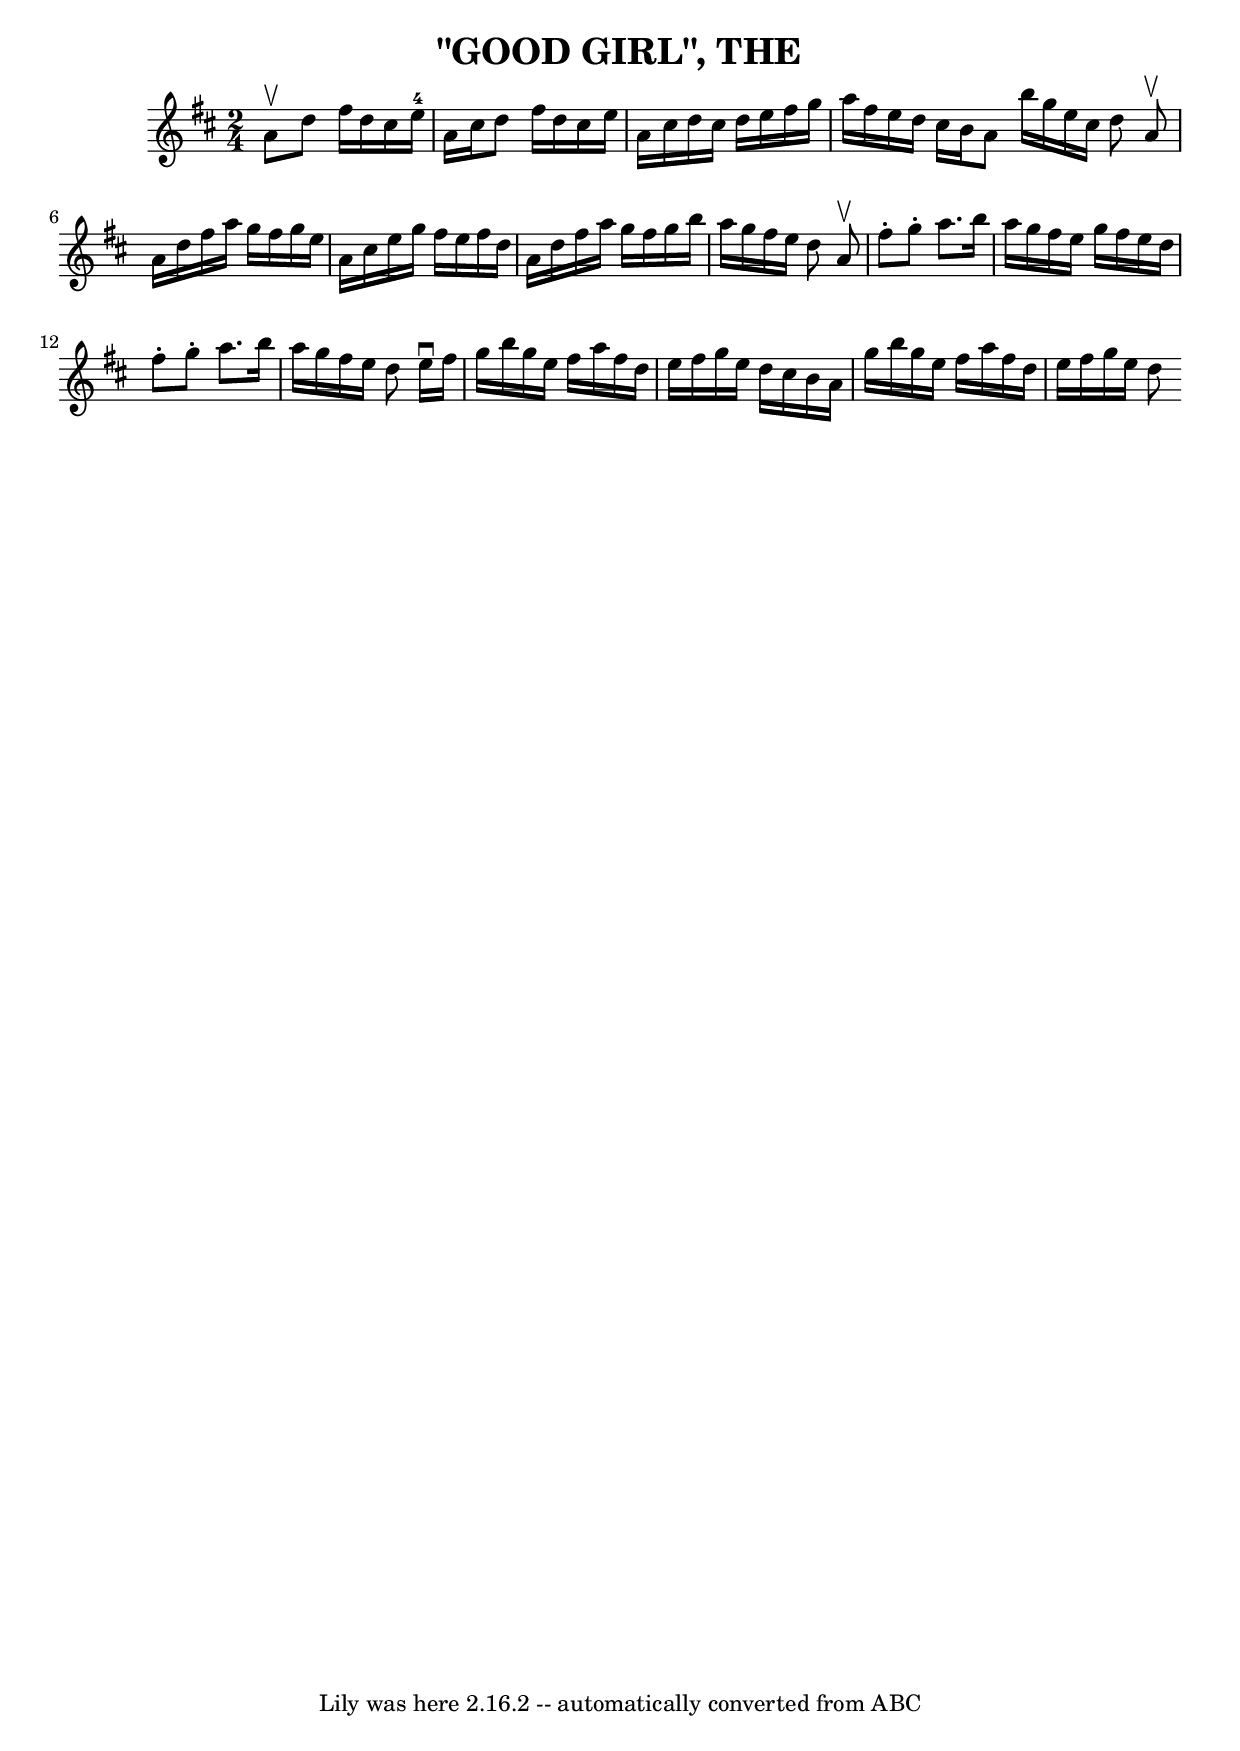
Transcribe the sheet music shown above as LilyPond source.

\version "2.16.2"
\include "Mammoth.ily"
\header {
  %% book = "Coles pg 26.8"
  crossRefNumber = "8"
  footnotes = "\\\\GOOD GIRL -- First lady turn second gent, first gent turn second lady.\\\\Four hands half round, and back to places.  Two couples down centre,\\\\back, first couple cast off.  Right and left 4."
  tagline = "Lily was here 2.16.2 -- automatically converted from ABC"
  title = "\"GOOD GIRL\", THE"

}
voicedefault =  {


  \time 2/4 
  \key d \major
  a'8^\upbow   |
  d''8 fis''16 d''16    
  cis''16 e''16-4 a'16 cis''16    |
  d''8 fis''16 d''16  
  cis''16 e''16 a'16 cis''16    |
  d''16 cis''16 d''16   
  e''16 fis''16 g''16 a''16 fis''16    |
  e''16 d''16    
  cis''16 b'16 a'8    \bar ":|" b''16 g''16 e''16 cis''16    
  d''8    \bar "||"     \bar "|:" a'8^\upbow   |
  a'16 d''16    
  fis''16 a''16 g''16 fis''16 g''16 e''16    |
  a'16    
  cis''16 e''16 g''16 fis''16 e''16 fis''16 d''16    |
  
  a'16 d''16 fis''16 a''16 g''16 fis''16 g''16 b''16     |
  a''16 g''16 fis''16 e''16 d''8    \bar ":|"     
  \bar "|:" a'8^\upbow   |
  fis''8-. g''8-. a''8. b''16     |
  a''16 g''16 fis''16 e''16 g''16 fis''16 e''16    
  d''16    |
  fis''8-. g''8-. a''8. b''16    |
  a''16    
  g''16 fis''16 e''16 d''8    \bar ":|"     \bar "|:" e''16^\downbow  
  fis''16    |
  g''16 b''16 g''16 e''16 fis''16 a''16    
  fis''16 d''16    |
  e''16 fis''16 g''16 e''16 d''16    
  cis''16 b'16 a'16    |
  g''16 b''16 g''16 e''16    
  fis''16 a''16 fis''16 d''16    |
  e''16 fis''16 g''16    
  e''16 d''8    \bar ":|"   

}

\score{
  <<

    \context Staff="default"
    {
      \voicedefault 
      
    }

  >>
  \layout {
    
  }
  \midi {
  }

}
